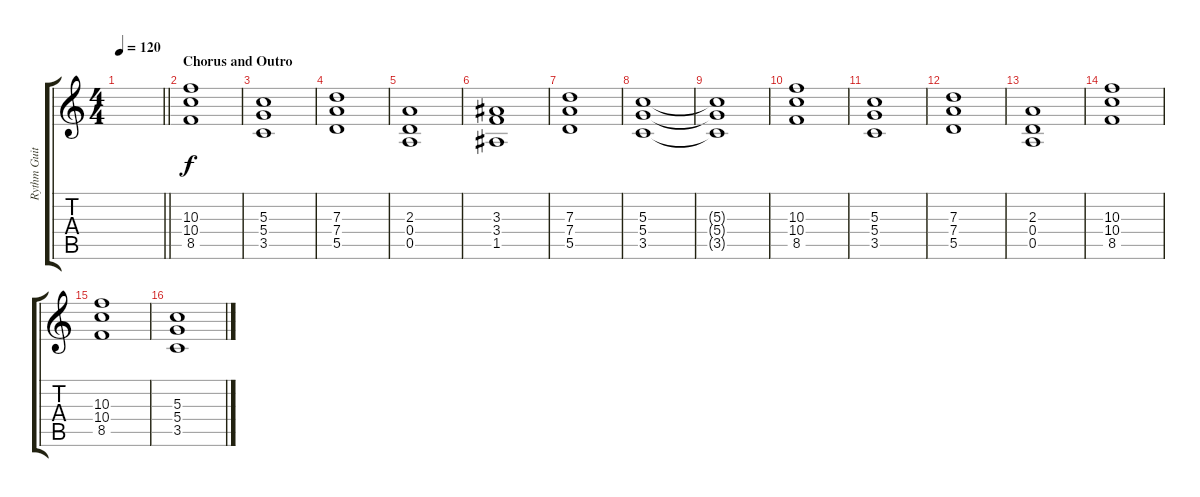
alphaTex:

\track ("Rythm Guitar" "Rythm Guit") {instrument distortionguitar}
\staff {score tabs}
\tuning (E4 B3 G3 D3 A2 E2) {hide}
\ts (4 4)
\tempo 120
\clef g2
\barLineRight lightlight
\ks c
|
\section ("" "Chorus and Outro")
(10.3 10.4 8.5).1 |
(5.3 5.4 3.5).1 |
(7.3 7.4 5.5).1 |
(2.3 0.4 0.5).1 |
(3.3 3.4 1.5).1 |
(7.3 7.4 5.5).1 |
(5.3 5.4 3.5).1 |
(5.3{t} 5.4{t} 3.5{t}).1 |
(10.3 10.4 8.5).1 |
(5.3 5.4 3.5).1 |
(7.3 7.4 5.5).1 |
(2.3 0.4 0.5).1 |
(10.3 10.4 8.5).1 |
(10.3 10.4 8.5).1 |
(5.3 5.4 3.5).1
